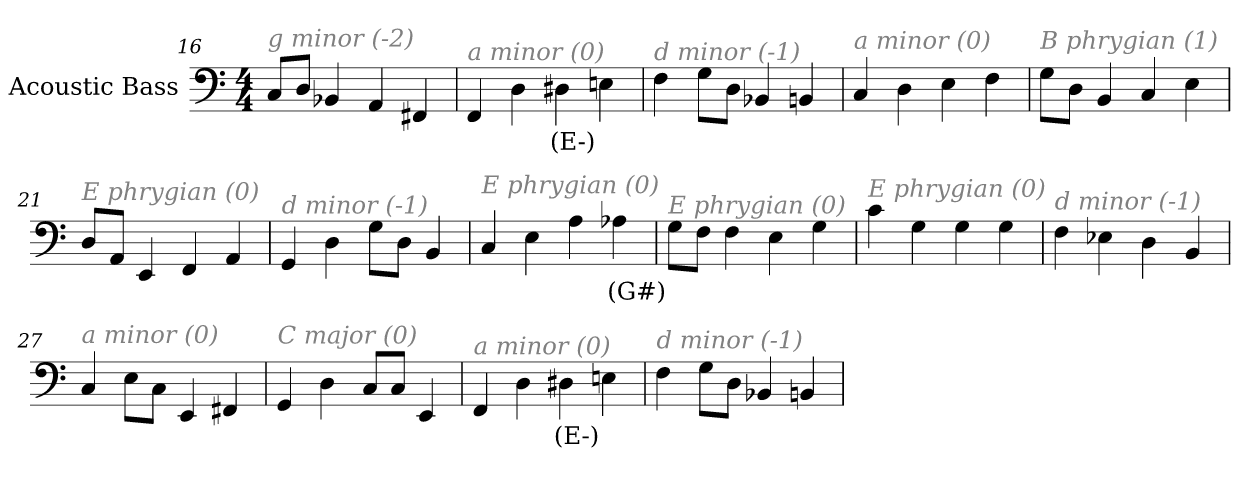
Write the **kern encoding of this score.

**kern	**text
*part1	*part1
*staff1	*staff1
*I"Acoustic Bass	*
*clefF4	*
*ITrd7c12	*
*k[]	*
*C:	*
*M4/4	*
=16	=16
!LO:TX:i:color=#808080:t=g minor (-2)	!
8CCL	.
8DDJ	.
4BBB-X	.
4AAA	.
4FFF#X	.
=17	=17
!LO:TX:i:color=#808080:t=a minor (0)	!
4FFF	.
4DD	.
4DD#Xi	(E-)
4EEn	.
=18	=18
!LO:TX:i:color=#808080:t=d minor (-1)	!
4FF	.
8GGL	.
8DDJ	.
4BBB-X	.
4BBBn	.
=19	=19
!LO:TX:i:color=#808080:t=a minor (0)	!
4CC	.
4DD	.
4EE	.
4FF	.
=20	=20
!LO:TX:i:color=#808080:t=B phrygian (1)	!
8GGL	.
8DDJ	.
4BBB	.
4CC	.
4EE	.
=21	=21
!LO:TX:i:color=#808080:t=E phrygian (0)	!
8DDL	.
8AAAJ	.
4EEE	.
4FFF	.
4AAA	.
=22	=22
!LO:TX:i:color=#808080:t=d minor (-1)	!
4GGG	.
4DD	.
8GGL	.
8DDJ	.
4BBB	.
=23	=23
!LO:TX:i:color=#808080:t=E phrygian (0)	!
4CC	.
4EE	.
4AA	.
4AA-Xi	(G#)
=24	=24
!LO:TX:i:color=#808080:t=E phrygian (0)	!
8GGL	.
8FFJ	.
4FF	.
4EE	.
4GG	.
=25	=25
!LO:TX:i:color=#808080:t=E phrygian (0)	!
4C	.
4GG	.
4GG	.
4GG	.
=26	=26
!LO:TX:i:color=#808080:t=d minor (-1)	!
4FF	.
4EE-X	.
4DD	.
4BBB	.
=27	=27
!LO:TX:i:color=#808080:t=a minor (0)	!
4CC	.
8EEL	.
8CCJ	.
4EEE	.
4FFF#X	.
=28	=28
!LO:TX:i:color=#808080:t=C major (0)	!
4GGG	.
4DD	.
8CCL	.
8CCJ	.
4EEE	.
=29	=29
!LO:TX:i:color=#808080:t=a minor (0)	!
4FFF	.
4DD	.
4DD#Xi	(E-)
4EEn	.
=30	=30
!LO:TX:i:color=#808080:t=d minor (-1)	!
4FF	.
8GGL	.
8DDJ	.
4BBB-X	.
4BBBn	.
=	=
*-	*-
